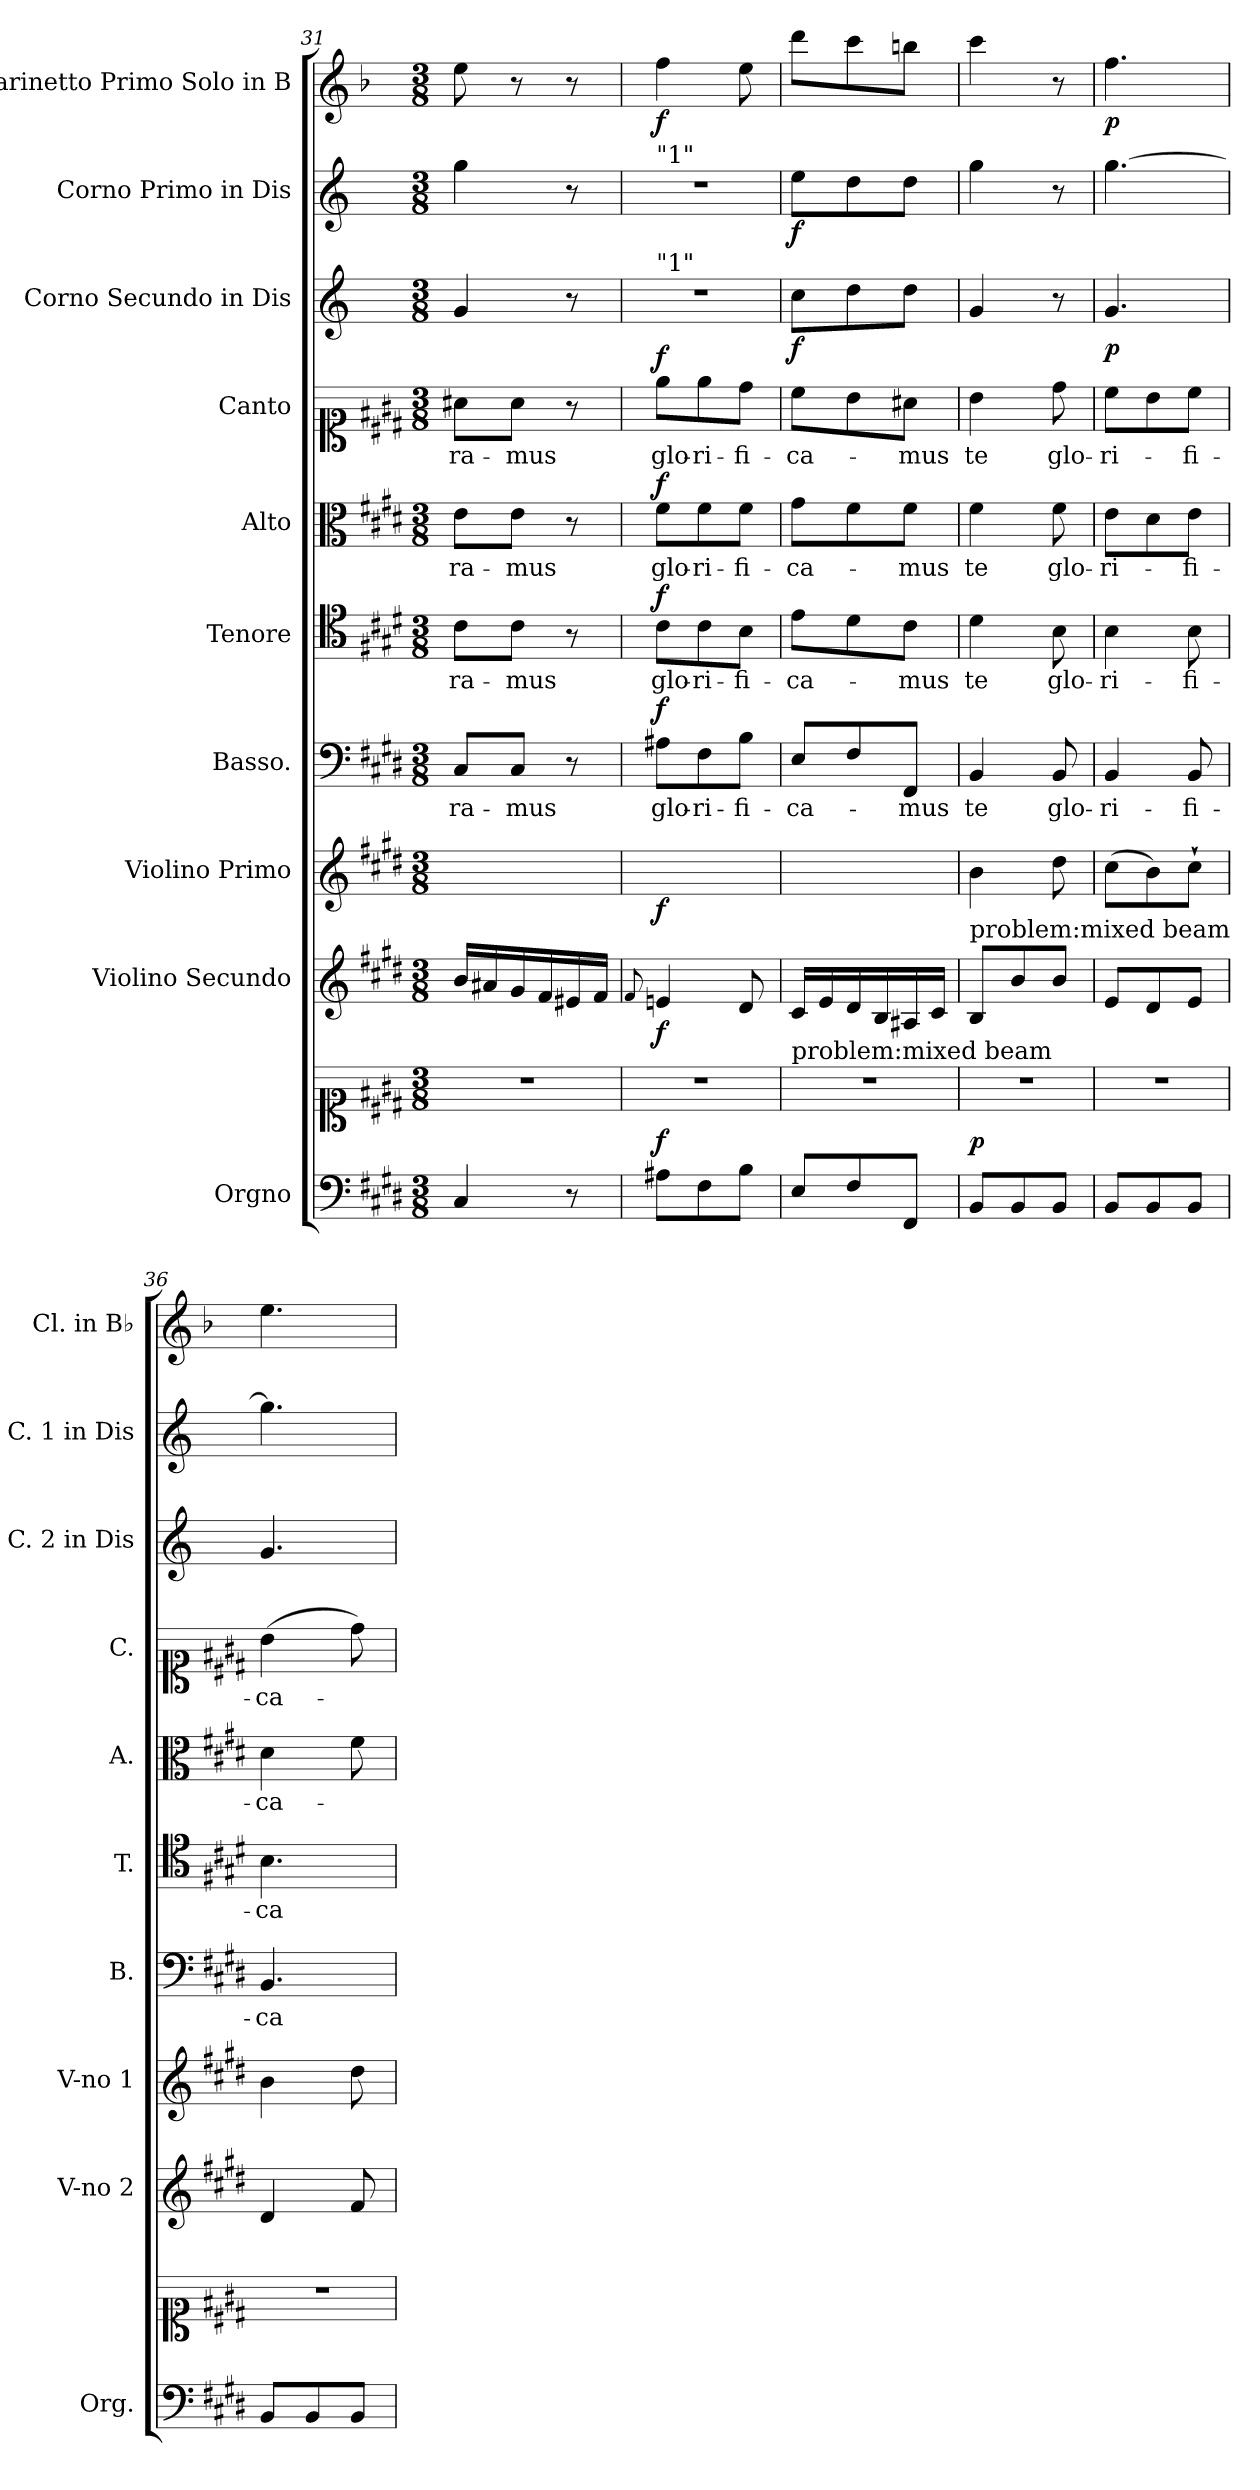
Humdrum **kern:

**kern	**kern	**dynam	**kern	**dynam	**kern	**dynam	**kern	**text	**dynam	**kern	**text	**dynam	**kern	**text	**dynam	**kern	**text	**dynam	**kern	**dynam	**kern	**dynam	**kern	**dynam
*part10	*part10	*part10	*part9	*part9	*part8	*part8	*part7	*part7	*part7	*part6	*part6	*part6	*part5	*part5	*part5	*part4	*part4	*part4	*part3	*part3	*part2	*part2	*part1	*part1
*staff11	*staff10	*staff10/11	*staff9	*staff9	*staff8	*staff8	*staff7	*staff7	*staff7	*staff6	*staff6	*staff6	*staff5	*staff5	*staff5	*staff4	*staff4	*staff4	*staff3	*staff3	*staff2	*staff2	*staff1	*staff1
*I"Orgno	*	*	*I"Violino Secundo	*	*I"Violino Primo	*	*I"Basso.	*	*	*I"Tenore	*	*	*I"Alto	*	*	*I"Canto	*	*	*I"Corno Secundo in Dis	*	*I"Corno Primo in Dis	*	*I"Clarinetto Primo Solo in B	*
*I'Org.	*	*	*I'V-no 2	*	*I'V-no 1	*	*I'B.	*	*	*I'T.	*	*	*I'A.	*	*	*I'C.	*	*	*I'C. 2 in Dis	*	*I'C. 1 in Dis	*	*I'Cl. in B♭	*
*clefF4	*clefC1	*	*clefG2	*	*clefG2	*	*clefF4	*	*	*clefC4	*	*	*clefC3	*	*	*clefC1	*	*	*clefG2	*	*clefG2	*	*clefG2	*
*	*	*	*	*	*	*	*	*	*	*	*	*	*	*	*	*	*	*	*ITrd5c8	*	*ITrd5c8	*	*ITrd1c1	*
*k[f#c#g#d#]	*k[f#c#g#d#]	*	*k[f#c#g#d#]	*	*k[f#c#g#d#]	*	*k[f#c#g#d#]	*	*	*k[f#c#g#d#]	*	*	*k[f#c#g#d#]	*	*	*k[f#c#g#d#]	*	*	*k[f#c#g#d#]	*	*k[f#c#g#d#]	*	*k[f#c#g#d#]	*
*M3/8	*M3/8	*	*M3/8	*	*M3/8	*	*M3/8	*	*	*M3/8	*	*	*M3/8	*	*	*M3/8	*	*	*M3/8	*	*M3/8	*	*M3/8	*
=31	=31	=31	=31	=31	=31	=31	=31	=31	=31	=31	=31	=31	=31	=31	=31	=31	=31	=31	=31	=31	=31	=31	=31	=31
4C#	4.r	.	16bLL	.	(16bbLLyy	.	8C#L	-ra-	.	8c#L	-ra-	.	8eL	-ra-	.	8a#XL	-ra-	.	4B	.	4b	.	8dd#	.
.	.	.	16a#X	.	16aa#Xyy	.	.	.	.	.	.	.	.	.	.	.	.	.	.	.	.	.	.	.
.	.	.	16g#	.	16gg#yy	.	8C#J	-mus	.	8c#J	-mus	.	8eJ	-mus	.	8a#J	-mus	.	.	.	.	.	8r	.
.	.	.	16f#	.	16ff#yy	.	.	.	.	.	.	.	.	.	.	.	.	.	.	.	.	.	.	.
8r	.	.	16e#X	.	16ee#Xyy	.	8r	.	.	8r	.	.	8r	.	.	8r	.	.	8r	.	8r	.	8r	.
.	.	.	16f#JJ	.	16ff#JJyy)	.	.	.	.	.	.	.	.	.	.	.	.	.	.	.	.	.	.	.
=32	=32	=32	=32	=32	=32	=32	=32	=32	=32	=32	=32	=32	=32	=32	=32	=32	=32	=32	=32	=32	=32	=32	=32	=32
.	.	.	8qqf#/	.	8qqff#/yy	.	.	.	.	.	.	.	.	.	.	.	.	.	.	.	.	.	.	.
!	!	!	!	!	!	!	!	!	!	!	!	!	!	!	!	!	!	!	!	!	!LO:TX:a:t="1"	!	!	!
!	!	!	!	!	!	!	!	!	!	!	!	!	!	!	!	!	!	!	!LO:TX:a:t="1"	!	!	!	!	!
!	!	!	!	!	!	!	!	!	!LO:DY:a	!	!	!LO:DY:a	!	!	!LO:DY:a	!	!	!LO:DY:a	!	!	!	!	!	!
8A#XL	4.r	f	4en	f	4eenyy	f	8A#XL	glo-	f	8c#L	glo-	f	8f#L	glo-	f	8eeL	glo-	f	4.r	.	4.r	.	4ee	f
8F#	.	.	.	.	.	.	8F#	-ri-	.	8c#	-ri-	.	8f#	-ri-	.	8ee	-ri-	.	.	.	.	.	.	.
8BJ	.	.	8d#	.	8dd#yy	.	8BJ	-fi-	.	8BJ	-fi-	.	8f#J	-fi-	.	8dd#J	-fi-	.	.	.	.	.	8dd#	.
=33	=33	=33	=33	=33	=33	=33	=33	=33	=33	=33	=33	=33	=33	=33	=33	=33	=33	=33	=33	=33	=33	=33	=33	=33
!	!LO:TX:a:t=problem&colon;mixed beam	!	!	!	!	!	!	!	!	!	!	!	!	!	!	!	!	!	!	!	!	!	!	!
8EL	4.r	.	16c#LL	.	16cc#LLyy	.	8EL	-ca-	.	8eL	-ca-	.	8g#L	-ca-	.	8cc#L	-ca-	.	8eL	f	8g#L	f	8ccc#L	.
.	.	.	16e	.	16eeyy	.	.	.	.	.	.	.	.	.	.	.	.	.	.	.	.	.	.	.
8F#	.	.	16d#	.	16dd#yy	.	8F#	.	.	8d#	.	.	8f#	.	.	8b	.	.	8f#	.	8f#	.	8bb	.
.	.	.	16B	.	16bJJyy	.	.	.	.	.	.	.	.	.	.	.	.	.	.	.	.	.	.	.
8FF#J	.	.	16A#X	.	16a#XLLyy	.	8FF#J	-mus	.	8c#J	-mus	.	8f#J	-mus	.	8a#XJ	-mus	.	8f#J	.	8f#J	.	8aa#XJ	.
.	.	.	16c#JJ	.	16cc#JJyy	.	.	.	.	.	.	.	.	.	.	.	.	.	.	.	.	.	.	.
=34	=34	=34	=34	=34	=34	=34	=34	=34	=34	=34	=34	=34	=34	=34	=34	=34	=34	=34	=34	=34	=34	=34	=34	=34
!	!	!	!LO:TX:a:t=problem&colon;mixed beam	!	!	!	!	!	!	!	!	!	!	!	!	!	!	!	!	!	!	!	!	!
8BBL	4.r	p	8BL	.	4b	.	4BB	te	.	4d#	te	.	4f#	te	.	4b	te	.	4B	.	4b	.	4bb	.
8BB	.	.	8b	.	.	.	.	.	.	.	.	.	.	.	.	.	.	.	.	.	.	.	.	.
8BBJ	.	.	8bJ	.	8dd#	.	8BB	glo-	.	8B	glo-	.	8f#	glo-	.	8dd#	glo-	.	8r	.	8r	.	8r	.
=35	=35	=35	=35	=35	=35	=35	=35	=35	=35	=35	=35	=35	=35	=35	=35	=35	=35	=35	=35	=35	=35	=35	=35	=35
8BBL	4.r	.	8eL	.	(8cc#L	.	4BB	-ri-	.	4B	-ri-	.	8eL	-ri-	.	8cc#L	-ri-	.	4.B	p	[4.b	.	4.ee	p
8BB	.	.	8d#	.	8b)	.	.	.	.	.	.	.	8d#	.	.	8b	.	.	.	.	.	.	.	.
8BBJ	.	.	8eJ	.	8cc#`J	.	8BB	-fi-	.	8B	-fi-	.	8eJ	-fi-	.	8cc#J	-fi-	.	.	.	.	.	.	.
=36	=36	=36	=36	=36	=36	=36	=36	=36	=36	=36	=36	=36	=36	=36	=36	=36	=36	=36	=36	=36	=36	=36	=36	=36
8BBL	4.r	.	4d#	.	4b	.	4.BB	-ca-	.	4.B	-ca-	.	4d#	-ca-	.	(4b	-ca-	.	4.B	.	4.b]	.	4.dd#	.
8BB	.	.	.	.	.	.	.	.	.	.	.	.	.	.	.	.	.	.	.	.	.	.	.	.
8BBJ	.	.	8f#	.	8dd#	.	.	.	.	.	.	.	8f#	.	.	8dd#)	.	.	.	.	.	.	.	.
=	=	=	=	=	=	=	=	=	=	=	=	=	=	=	=	=	=	=	=	=	=	=	=	=
*-	*-	*-	*-	*-	*-	*-	*-	*-	*-	*-	*-	*-	*-	*-	*-	*-	*-	*-	*-	*-	*-	*-	*-	*-
